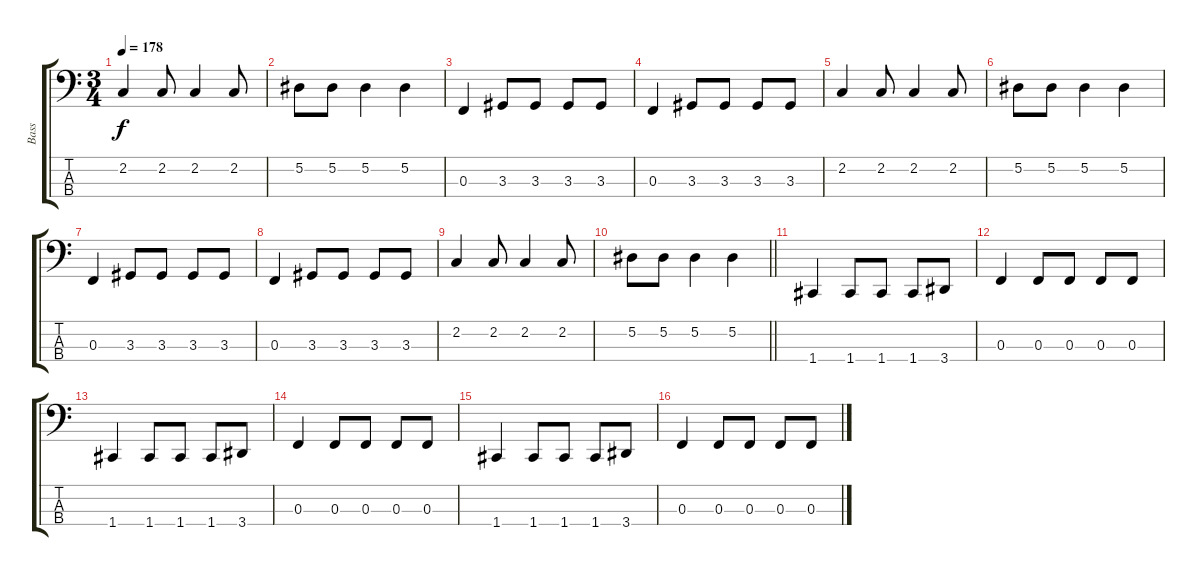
\track ("Bass" "Bass") {instrument slapbass1}
\staff {score tabs}
\tuning (Eb2 Bb1 F1 C1) {hide}
\ts (3 4)
\tempo 178
\clef f4
\ks c
2.2.4{dy f} 2.2.8 2.2.4 2.2.8 |
5.2.8 5.2.8 5.2.4 5.2.4 |
0.3.4 3.3.8 3.3.8 3.3.8 3.3.8 |
0.3.4 3.3.8 3.3.8 3.3.8 3.3.8 |
2.2.4 2.2.8 2.2.4 2.2.8 |
5.2.8 5.2.8 5.2.4 5.2.4 |
0.3.4 3.3.8 3.3.8 3.3.8 3.3.8 |
0.3.4 3.3.8 3.3.8 3.3.8 3.3.8 |
2.2.4 2.2.8 2.2.4 2.2.8 |
\barLineRight lightlight
5.2.8 5.2.8 5.2.4 5.2.4 |
1.4.4 1.4.8 1.4.8 1.4.8 3.4.8 |
0.3.4 0.3.8 0.3.8 0.3.8 0.3.8 |
1.4.4 1.4.8 1.4.8 1.4.8 3.4.8 |
0.3.4 0.3.8 0.3.8 0.3.8 0.3.8 |
1.4.4 1.4.8 1.4.8 1.4.8 3.4.8 |
0.3.4 0.3.8 0.3.8 0.3.8 0.3.8
